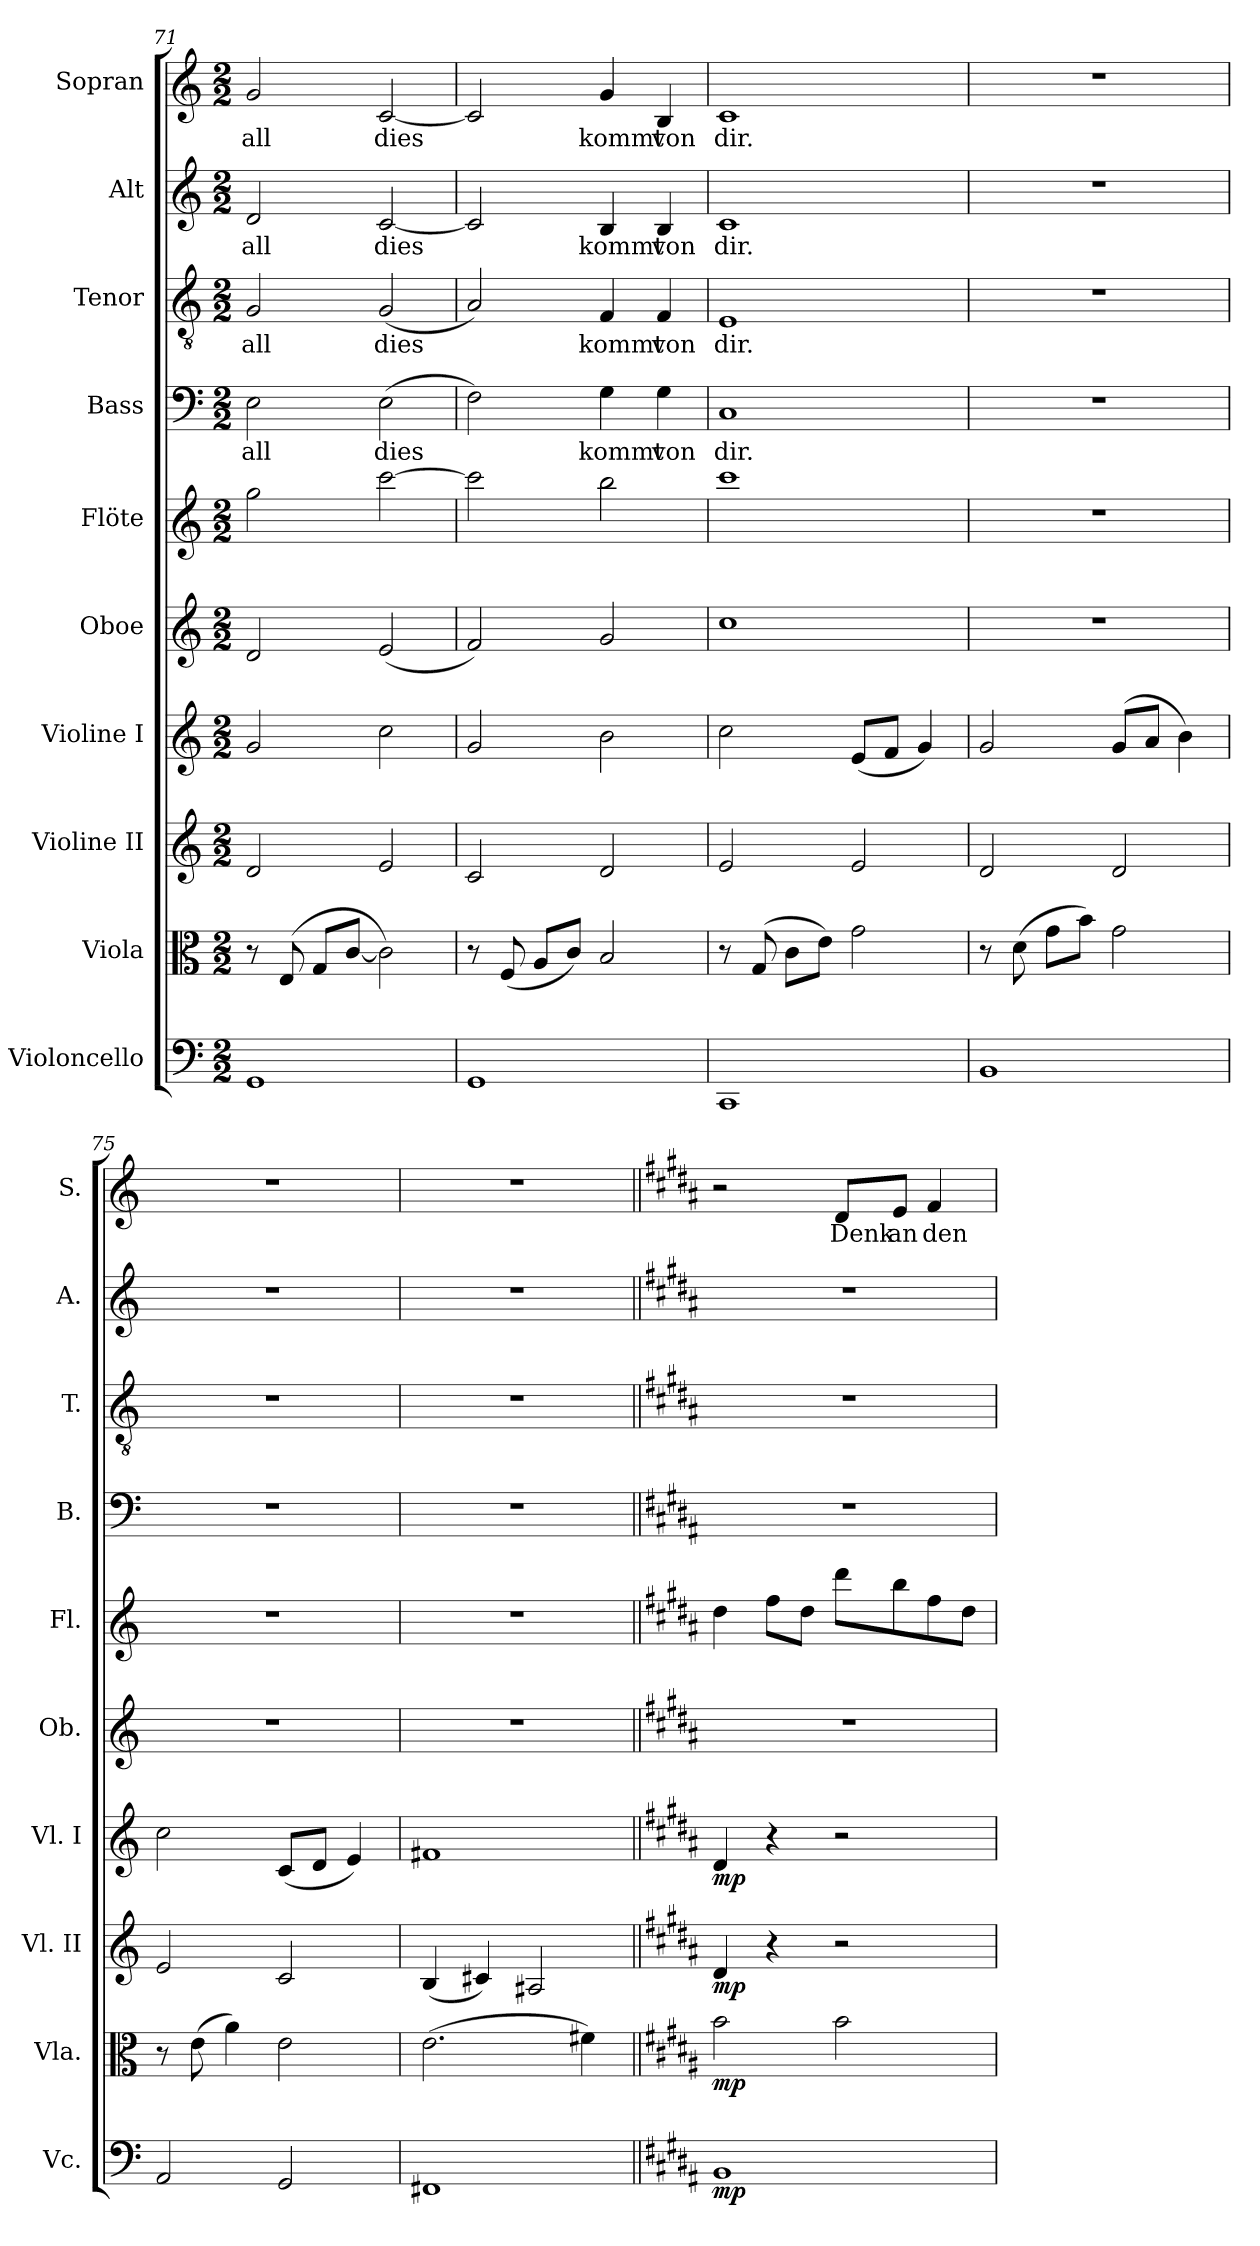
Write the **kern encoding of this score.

**kern	**dynam	**kern	**dynam	**kern	**dynam	**kern	**dynam	**kern	**kern	**kern	**text	**kern	**text	**kern	**text	**kern	**text
*part10	*part10	*part9	*part9	*part8	*part8	*part7	*part7	*part6	*part5	*part4	*part4	*part3	*part3	*part2	*part2	*part1	*part1
*staff10	*staff10	*staff9	*staff9	*staff8	*staff8	*staff7	*staff7	*staff6	*staff5	*staff4	*staff4	*staff3	*staff3	*staff2	*staff2	*staff1	*staff1
*I"Violoncello	*	*I"Viola	*	*I"Violine II	*	*I"Violine I	*	*I"Oboe	*I"Flöte	*I"Bass	*	*I"Tenor	*	*I"Alt	*	*I"Sopran	*
*I'Vc.	*	*I'Vla.	*	*I'Vl. II	*	*I'Vl. I	*	*I'Ob.	*I'Fl.	*I'B.	*	*I'T.	*	*I'A.	*	*I'S.	*
*clefF4	*	*clefC3	*	*clefG2	*	*clefG2	*	*clefG2	*clefG2	*clefF4	*	*clefGv2	*	*clefG2	*	*clefG2	*
*	*	*	*	*	*	*	*	*	*	*	*	*ITrd7c12	*	*	*	*	*
*k[]	*	*k[]	*	*k[]	*	*k[]	*	*k[]	*k[]	*k[]	*	*k[]	*	*k[]	*	*k[]	*
*M2/2	*	*M2/2	*	*M2/2	*	*M2/2	*	*M2/2	*M2/2	*M2/2	*	*M2/2	*	*M2/2	*	*M2/2	*
=71	=71	=71	=71	=71	=71	=71	=71	=71	=71	=71	=71	=71	=71	=71	=71	=71	=71
!	!	!	!	!	!	!	!	!	!	!	!LO:LY:b	!	!LO:LY:b	!	!LO:LY:b	!	!LO:LY:b
1GG	.	8r	.	2d/	.	2g/	.	2d/	2gg\	2E\	all	2GG/	all	2d/	all	2g/	all
.	.	(>8E/	.	.	.	.	.	.	.	.	.	.	.	.	.	.	.
.	.	8G/L	.	.	.	.	.	.	.	.	.	.	.	.	.	.	.
.	.	[8c/J	.	.	.	.	.	.	.	.	.	.	.	.	.	.	.
!	!	!	!	!	!	!	!	!	!	!	!LO:LY:b	!	!LO:LY:b	!	!LO:LY:b	!	!LO:LY:b
.	.	2c\])	.	2e/	.	2cc\	.	(<2e/	[2ccc\	(>2E\	dies	(<2GG/	dies	[2c/	dies	[2c/	dies
!!LO:LB:g=z
=72	=72	=72	=72	=72	=72	=72	=72	=72	=72	=72	=72	=72	=72	=72	=72	=72	=72
1GG	.	8r	.	2c/	.	2g/	.	2f/)	2ccc\]	2F\)	.	2AA/)	.	2c/]	.	2c/]	.
.	.	(<8F/	.	.	.	.	.	.	.	.	.	.	.	.	.	.	.
.	.	8A/L	.	.	.	.	.	.	.	.	.	.	.	.	.	.	.
.	.	8c/J)	.	.	.	.	.	.	.	.	.	.	.	.	.	.	.
!	!	!	!	!	!	!	!	!	!	!	!LO:LY:b	!	!LO:LY:b	!	!LO:LY:b	!	!LO:LY:b
.	.	2B/	.	2d/	.	2b\	.	2g/	2bb\	4G\	kommt	4FF/	kommt	4B/	kommt	4g/	kommt
!	!	!	!	!	!	!	!	!	!	!	!LO:LY:b	!	!LO:LY:b	!	!LO:LY:b	!	!LO:LY:b
.	.	.	.	.	.	.	.	.	.	4G\	von	4FF/	von	4B/	von	4B/	von
=73	=73	=73	=73	=73	=73	=73	=73	=73	=73	=73	=73	=73	=73	=73	=73	=73	=73
!	!	!	!	!	!	!	!	!	!	!	!LO:LY:b	!	!LO:LY:b	!	!LO:LY:b	!	!LO:LY:b
1CC	.	8r	.	2e/	.	2cc\	.	1cc	1ccc	1C	dir.	1EE	dir.	1c	dir.	1c	dir.
.	.	(>8G/	.	.	.	.	.	.	.	.	.	.	.	.	.	.	.
.	.	8c\L	.	.	.	.	.	.	.	.	.	.	.	.	.	.	.
.	.	8e\J)	.	.	.	.	.	.	.	.	.	.	.	.	.	.	.
.	.	2g\	.	2e/	.	(<8e/L	.	.	.	.	.	.	.	.	.	.	.
.	.	.	.	.	.	8f/J	.	.	.	.	.	.	.	.	.	.	.
.	.	.	.	.	.	4g/)	.	.	.	.	.	.	.	.	.	.	.
=74	=74	=74	=74	=74	=74	=74	=74	=74	=74	=74	=74	=74	=74	=74	=74	=74	=74
1BB	.	8r	.	2d/	.	2g/	.	1r	1r	1r	.	1r	.	1r	.	1r	.
.	.	(>8d\	.	.	.	.	.	.	.	.	.	.	.	.	.	.	.
.	.	8g\L	.	.	.	.	.	.	.	.	.	.	.	.	.	.	.
.	.	8b\J)	.	.	.	.	.	.	.	.	.	.	.	.	.	.	.
.	.	2g\	.	2d/	.	(>8g/L	.	.	.	.	.	.	.	.	.	.	.
.	.	.	.	.	.	8a/J	.	.	.	.	.	.	.	.	.	.	.
.	.	.	.	.	.	4b\)	.	.	.	.	.	.	.	.	.	.	.
=75	=75	=75	=75	=75	=75	=75	=75	=75	=75	=75	=75	=75	=75	=75	=75	=75	=75
2AA/	.	8r	.	2e/	.	2cc\	.	1r	1r	1r	.	1r	.	1r	.	1r	.
.	.	(>8e\	.	.	.	.	.	.	.	.	.	.	.	.	.	.	.
.	.	4a\)	.	.	.	.	.	.	.	.	.	.	.	.	.	.	.
2GG/	.	2e\	.	2c/	.	(<8c/L	.	.	.	.	.	.	.	.	.	.	.
.	.	.	.	.	.	8d/J	.	.	.	.	.	.	.	.	.	.	.
.	.	.	.	.	.	4e/)	.	.	.	.	.	.	.	.	.	.	.
=76	=76	=76	=76	=76	=76	=76	=76	=76	=76	=76	=76	=76	=76	=76	=76	=76	=76
1FF#X	.	(>2.e\	.	(<4B/	.	1f#X	.	1r	1r	1r	.	1r	.	1r	.	1r	.
.	.	.	.	4c#X/)	.	.	.	.	.	.	.	.	.	.	.	.	.
.	.	.	.	2A#X/	.	.	.	.	.	.	.	.	.	.	.	.	.
.	.	4f#X\)	.	.	.	.	.	.	.	.	.	.	.	.	.	.	.
=77||	=77||	=77||	=77||	=77||	=77||	=77||	=77||	=77||	=77||	=77||	=77||	=77||	=77||	=77||	=77||	=77||	=77||
*k[f#c#g#d#a#]	*	*k[f#c#g#d#a#]	*	*k[f#c#g#d#a#]	*	*k[f#c#g#d#a#]	*	*k[f#c#g#d#a#]	*k[f#c#g#d#a#]	*k[f#c#g#d#a#]	*	*k[f#c#g#d#a#]	*	*k[f#c#g#d#a#]	*	*k[f#c#g#d#a#]	*
*B:	*	*B:	*	*B:	*	*B:	*	*B:	*B:	*B:	*	*B:	*	*B:	*	*B:	*
!	!LO:DY:b	!	!LO:DY:b	!	!LO:DY:b	!	!LO:DY:b	!	!	!	!	!	!	!	!	!	!
1BB	mp	2b\	mp	4d#/	mp	4d#/	mp	1r	4dd#\	1r	.	1r	.	1r	.	2r	.
.	.	.	.	4r	.	4r	.	.	8ff#\L	.	.	.	.	.	.	.	.
.	.	.	.	.	.	.	.	.	8dd#\J	.	.	.	.	.	.	.	.
!	!	!	!	!	!	!	!	!	!	!	!	!	!	!	!	!	!LO:LY:b
.	.	2b\	.	2r	.	2r	.	.	8ddd#\L	.	.	.	.	.	.	8d#/L	Denk
!	!	!	!	!	!	!	!	!	!	!	!	!	!	!	!	!	!LO:LY:b
.	.	.	.	.	.	.	.	.	8bb\	.	.	.	.	.	.	8e/J	an
!	!	!	!	!	!	!	!	!	!	!	!	!	!	!	!	!	!LO:LY:b
.	.	.	.	.	.	.	.	.	8ff#\	.	.	.	.	.	.	4f#/	den
.	.	.	.	.	.	.	.	.	8dd#\J	.	.	.	.	.	.	.	.
=	=	=	=	=	=	=	=	=	=	=	=	=	=	=	=	=	=
*-	*-	*-	*-	*-	*-	*-	*-	*-	*-	*-	*-	*-	*-	*-	*-	*-	*-
